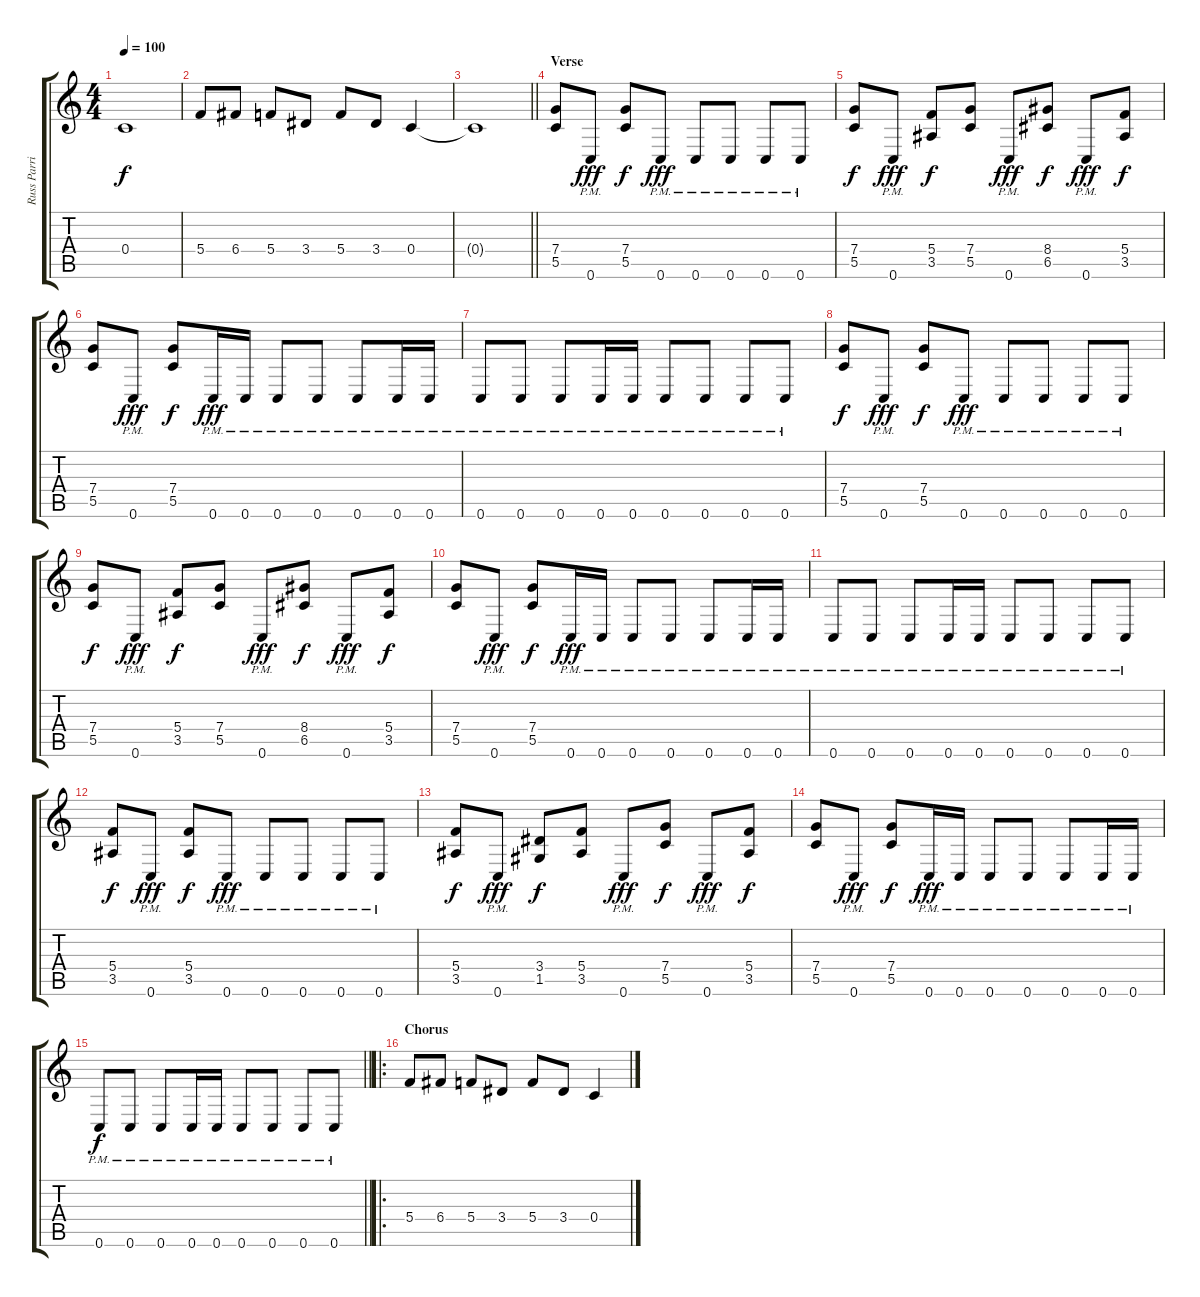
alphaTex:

\track ("Russ Parrish" "Russ Parri") {instrument distortionguitar}
\staff {score tabs}
\tuning (D4 A3 F3 C3 G2 C2) {hide}
\ts (4 4)
\tempo 100
\clef g2
\ks c
0.4{t}.1{dy f} |
5.4.8 6.4.8 5.4.8 3.4.8 5.4.8 3.4.8 0.4.4 |
\barLineRight lightlight
0.4{t}.1 |
\section ("" "Verse")
(7.4 5.5).8{volume 13 balance 1} 0.6{pm}.8{dy fff} (7.4 5.5).8{dy f} 0.6{pm}.8{dy fff} 0.6{pm}.8 0.6{pm}.8 0.6{pm}.8 0.6{pm}.8 |
(7.4 5.5).8{dy f} 0.6{pm}.8{dy fff} (5.4 3.5).8{dy f} (7.4 5.5).8 0.6{pm}.8{dy fff} (8.4 6.5).8{dy f} 0.6{pm}.8{dy fff} (5.4 3.5).8{dy f} |
(7.4 5.5).8 0.6{pm}.8{dy fff} (7.4 5.5).8{dy f} 0.6{pm}.16{dy fff} 0.6{pm}.16 0.6{pm}.8 0.6{pm}.8 0.6{pm}.8 0.6{pm}.16 0.6{pm}.16 |
0.6{pm}.8 0.6{pm}.8 0.6{pm}.8 0.6{pm}.16 0.6{pm}.16 0.6{pm}.8 0.6{pm}.8 0.6{pm}.8 0.6{pm}.8 |
(7.4 5.5).8{dy f} 0.6{pm}.8{dy fff} (7.4 5.5).8{dy f} 0.6{pm}.8{dy fff} 0.6{pm}.8 0.6{pm}.8 0.6{pm}.8 0.6{pm}.8 |
(7.4 5.5).8{dy f} 0.6{pm}.8{dy fff} (5.4 3.5).8{dy f} (7.4 5.5).8 0.6{pm}.8{dy fff} (8.4 6.5).8{dy f} 0.6{pm}.8{dy fff} (5.4 3.5).8{dy f} |
(7.4 5.5).8 0.6{pm}.8{dy fff} (7.4 5.5).8{dy f} 0.6{pm}.16{dy fff} 0.6{pm}.16 0.6{pm}.8 0.6{pm}.8 0.6{pm}.8 0.6{pm}.16 0.6{pm}.16 |
0.6{pm}.8 0.6{pm}.8 0.6{pm}.8 0.6{pm}.16 0.6{pm}.16 0.6{pm}.8 0.6{pm}.8 0.6{pm}.8 0.6{pm}.8 |
(5.4 3.5).8{dy f} 0.6{pm}.8{dy fff} (5.4 3.5).8{dy f} 0.6{pm}.8{dy fff} 0.6{pm}.8 0.6{pm}.8 0.6{pm}.8 0.6{pm}.8 |
(5.4 3.5).8{dy f} 0.6{pm}.8{dy fff} (3.4 1.5).8{dy f} (5.4 3.5).8 0.6{pm}.8{dy fff} (7.4 5.5).8{dy f} 0.6{pm}.8{dy fff} (5.4 3.5).8{dy f} |
(7.4 5.5).8 0.6{pm}.8{dy fff} (7.4 5.5).8{dy f} 0.6{pm}.16{dy fff} 0.6{pm}.16 0.6{pm}.8 0.6{pm}.8 0.6{pm}.8 0.6{pm}.16 0.6{pm}.16 |
\barLineRight lightlight
0.6{pm}.8{dy f} 0.6{pm}.8 0.6{pm}.8 0.6{pm}.16 0.6{pm}.16 0.6{pm}.8 0.6{pm}.8 0.6{pm}.8 0.6{pm}.8 |
\ro
\section ("" "Chorus")
5.4.8 6.4.8 5.4.8 3.4.8 5.4.8 3.4.8 0.4.4
